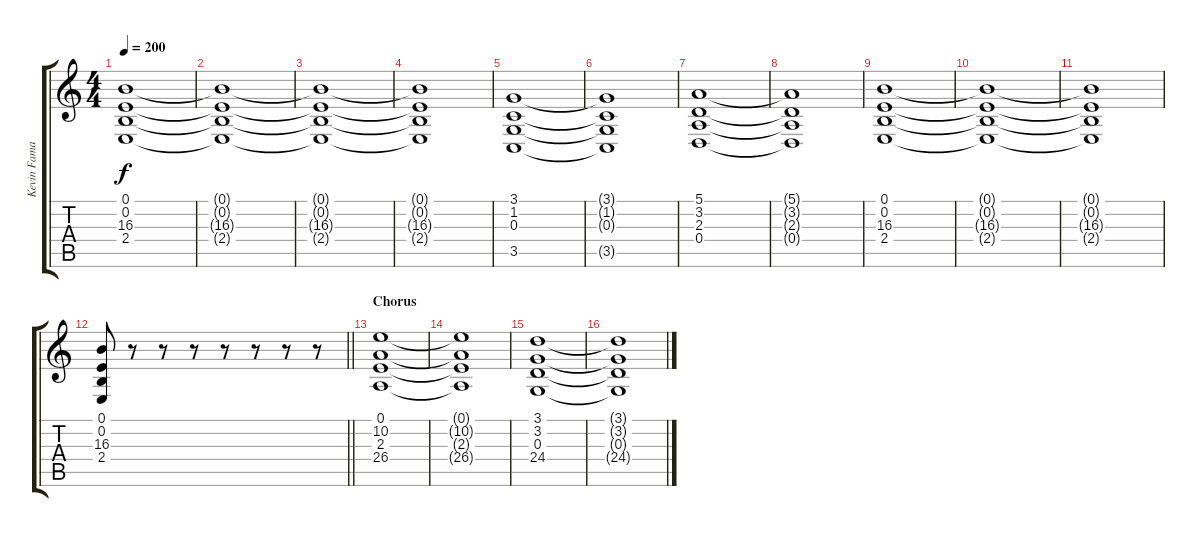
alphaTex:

\track ("Kevin Famarin (Keyboards)" "Kevin Fama") {instrument churchorgan}
\staff {score tabs}
\tuning (E4 B3 G3 D3 A2 E2) {hide}
\ts (4 4)
\tempo 200
\clef g2
\ks c
(0.1 0.2 16.3 2.4).1{dy f} |
(0.1{t} 0.2{t} 16.3{t} 2.4{t}).1 |
(0.1{t} 0.2{t} 16.3{t} 2.4{t}).1 |
(0.1{t} 0.2{t} 16.3{t} 2.4{t}).1 |
(3.1 1.2 0.3 3.5).1 |
(3.1{t} 1.2{t} 0.3{t} 3.5{t}).1 |
(5.1 3.2 2.3 0.4).1 |
(5.1{t} 3.2{t} 2.3{t} 0.4{t}).1 |
(0.1 0.2 16.3 2.4).1 |
(0.1{t} 0.2{t} 16.3{t} 2.4{t}).1 |
(0.1{t} 0.2{t} 16.3{t} 2.4{t}).1 |
\barLineRight lightlight
(0.1 0.2 16.3 2.4).8 r.8 r.8 r.8 r.8 r.8 r.8 r.8 |
\section ("" "Chorus")
(0.1 10.2 2.3 26.4).1 |
(0.1{t} 10.2{t} 2.3{t} 26.4{t}).1 |
(3.1 3.2 0.3 24.4).1 |
(3.1{t} 3.2{t} 0.3{t} 24.4{t}).1
